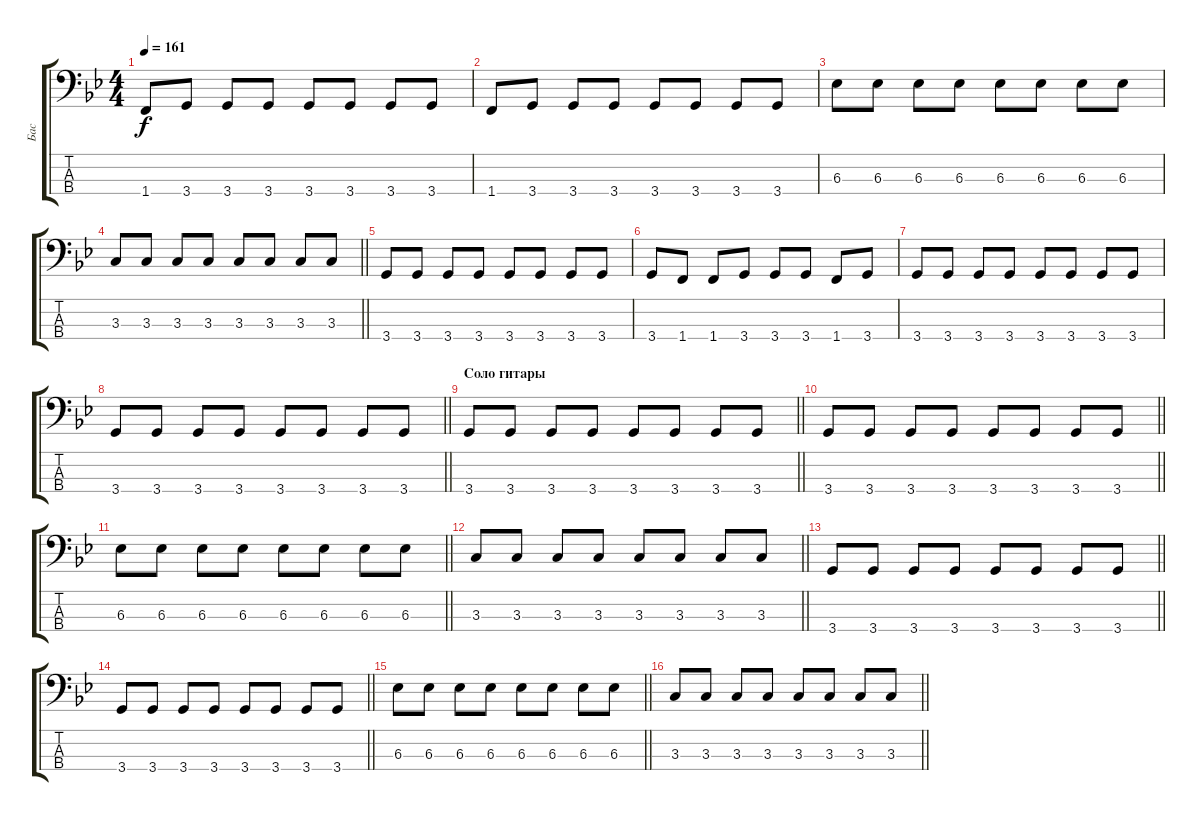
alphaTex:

\track ("Бас" "Бас") {instrument electricbassfinger}
\staff {score tabs}
\tuning (G2 D2 A1 E1) {hide}
\ts (4 4)
\tempo 161
\clef f4
\ks gminor
1.4.8{dy f} 3.4.8 3.4.8 3.4.8 3.4.8 3.4.8 3.4.8 3.4.8 |
1.4.8 3.4.8 3.4.8 3.4.8 3.4.8 3.4.8 3.4.8 3.4.8 |
6.3.8 6.3.8 6.3.8 6.3.8 6.3.8 6.3.8 6.3.8 6.3.8 |
\barLineRight lightlight
3.3.8 3.3.8 3.3.8 3.3.8 3.3.8 3.3.8 3.3.8 3.3.8 |
\section ("" "")
3.4.8 3.4.8 3.4.8 3.4.8 3.4.8 3.4.8 3.4.8 3.4.8 |
3.4.8 1.4.8 1.4.8 3.4.8 3.4.8 3.4.8 1.4.8 3.4.8 |
3.4.8 3.4.8 3.4.8 3.4.8 3.4.8 3.4.8 3.4.8 3.4.8 |
\barLineRight lightlight
3.4.8 3.4.8 3.4.8 3.4.8 3.4.8 3.4.8 3.4.8 3.4.8 |
\section ("" "Соло гитары")
\barLineRight lightlight
3.4.8 3.4.8 3.4.8 3.4.8 3.4.8 3.4.8 3.4.8 3.4.8 |
\barLineRight lightlight
3.4.8 3.4.8 3.4.8 3.4.8 3.4.8 3.4.8 3.4.8 3.4.8 |
\barLineRight lightlight
6.3.8 6.3.8 6.3.8 6.3.8 6.3.8 6.3.8 6.3.8 6.3.8 |
\barLineRight lightlight
3.3.8 3.3.8 3.3.8 3.3.8 3.3.8 3.3.8 3.3.8 3.3.8 |
\barLineRight lightlight
3.4.8 3.4.8 3.4.8 3.4.8 3.4.8 3.4.8 3.4.8 3.4.8 |
\barLineRight lightlight
3.4.8 3.4.8 3.4.8 3.4.8 3.4.8 3.4.8 3.4.8 3.4.8 |
\barLineRight lightlight
6.3.8 6.3.8 6.3.8 6.3.8 6.3.8 6.3.8 6.3.8 6.3.8 |
\barLineRight lightlight
3.3.8 3.3.8 3.3.8 3.3.8 3.3.8 3.3.8 3.3.8 3.3.8
